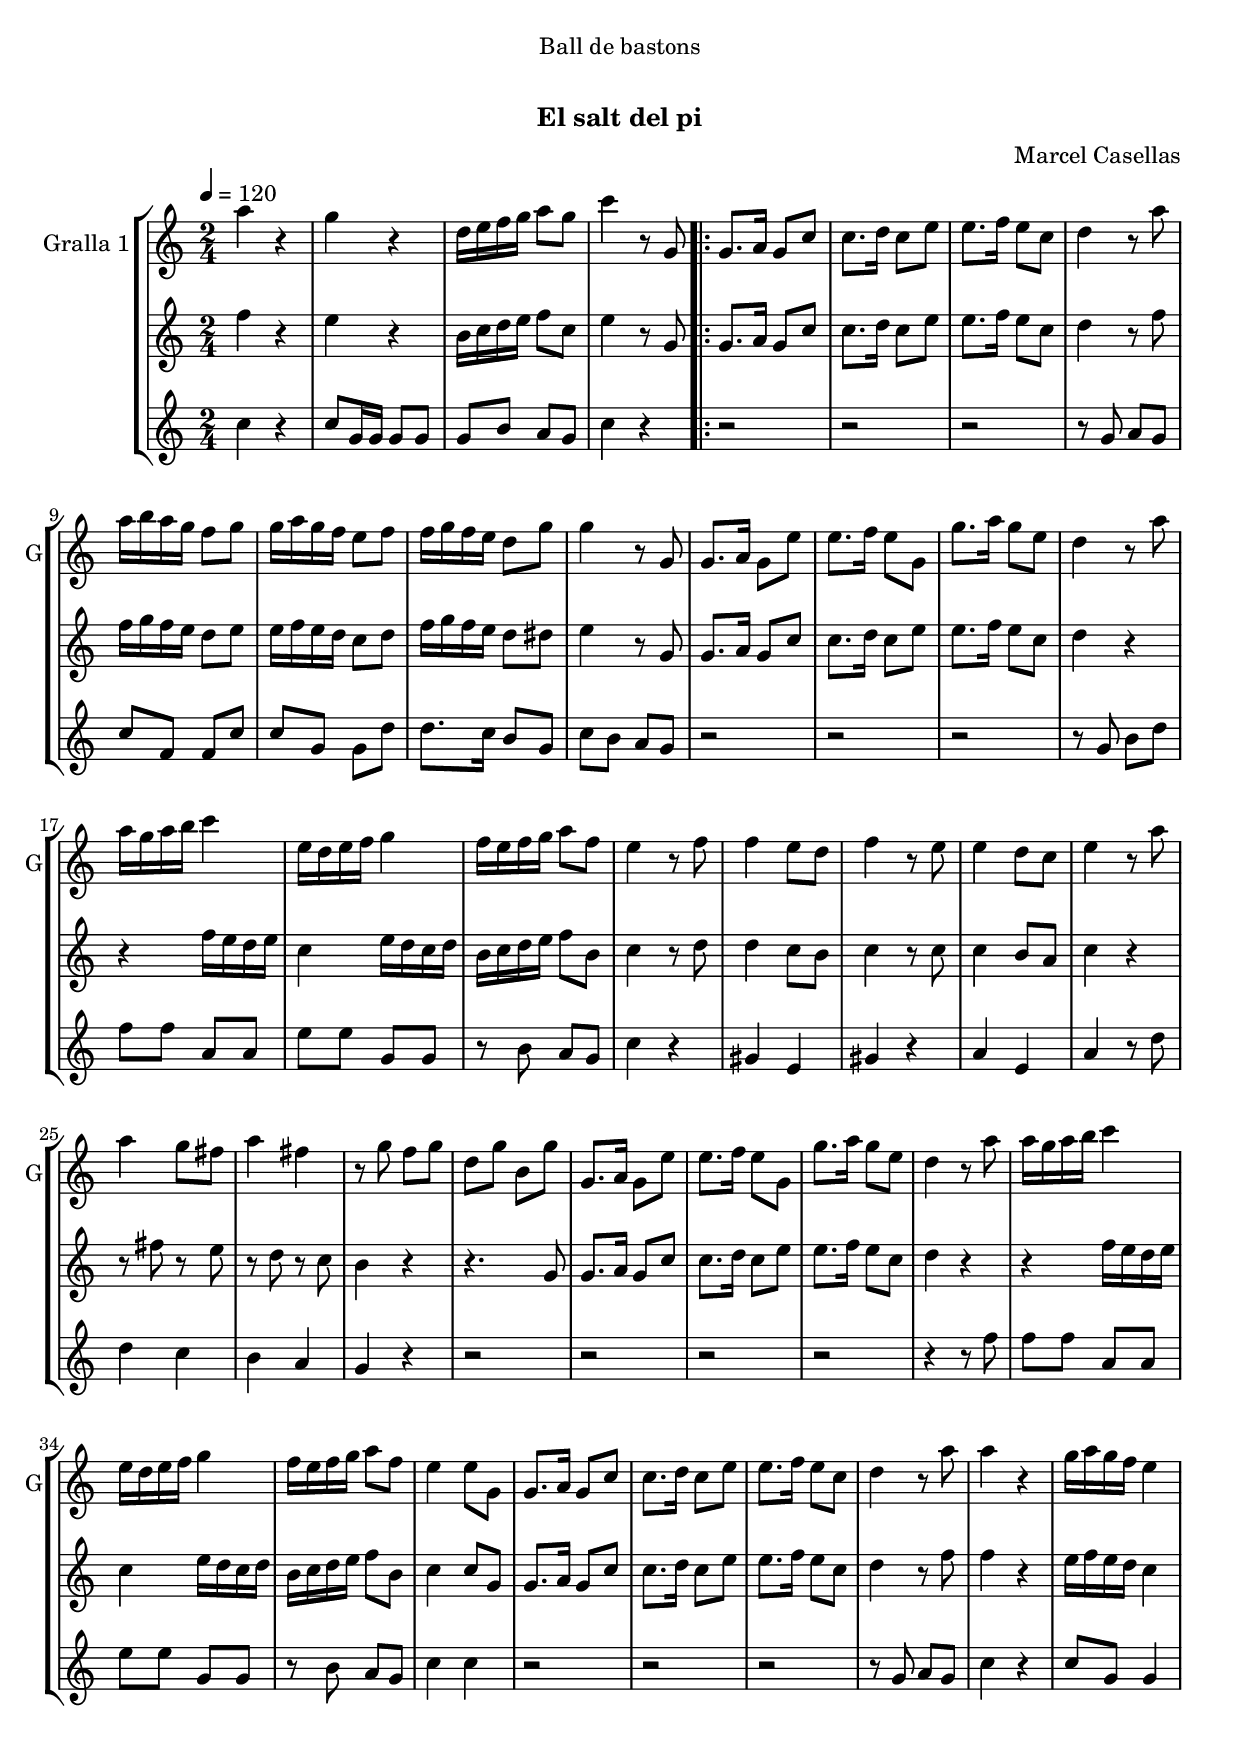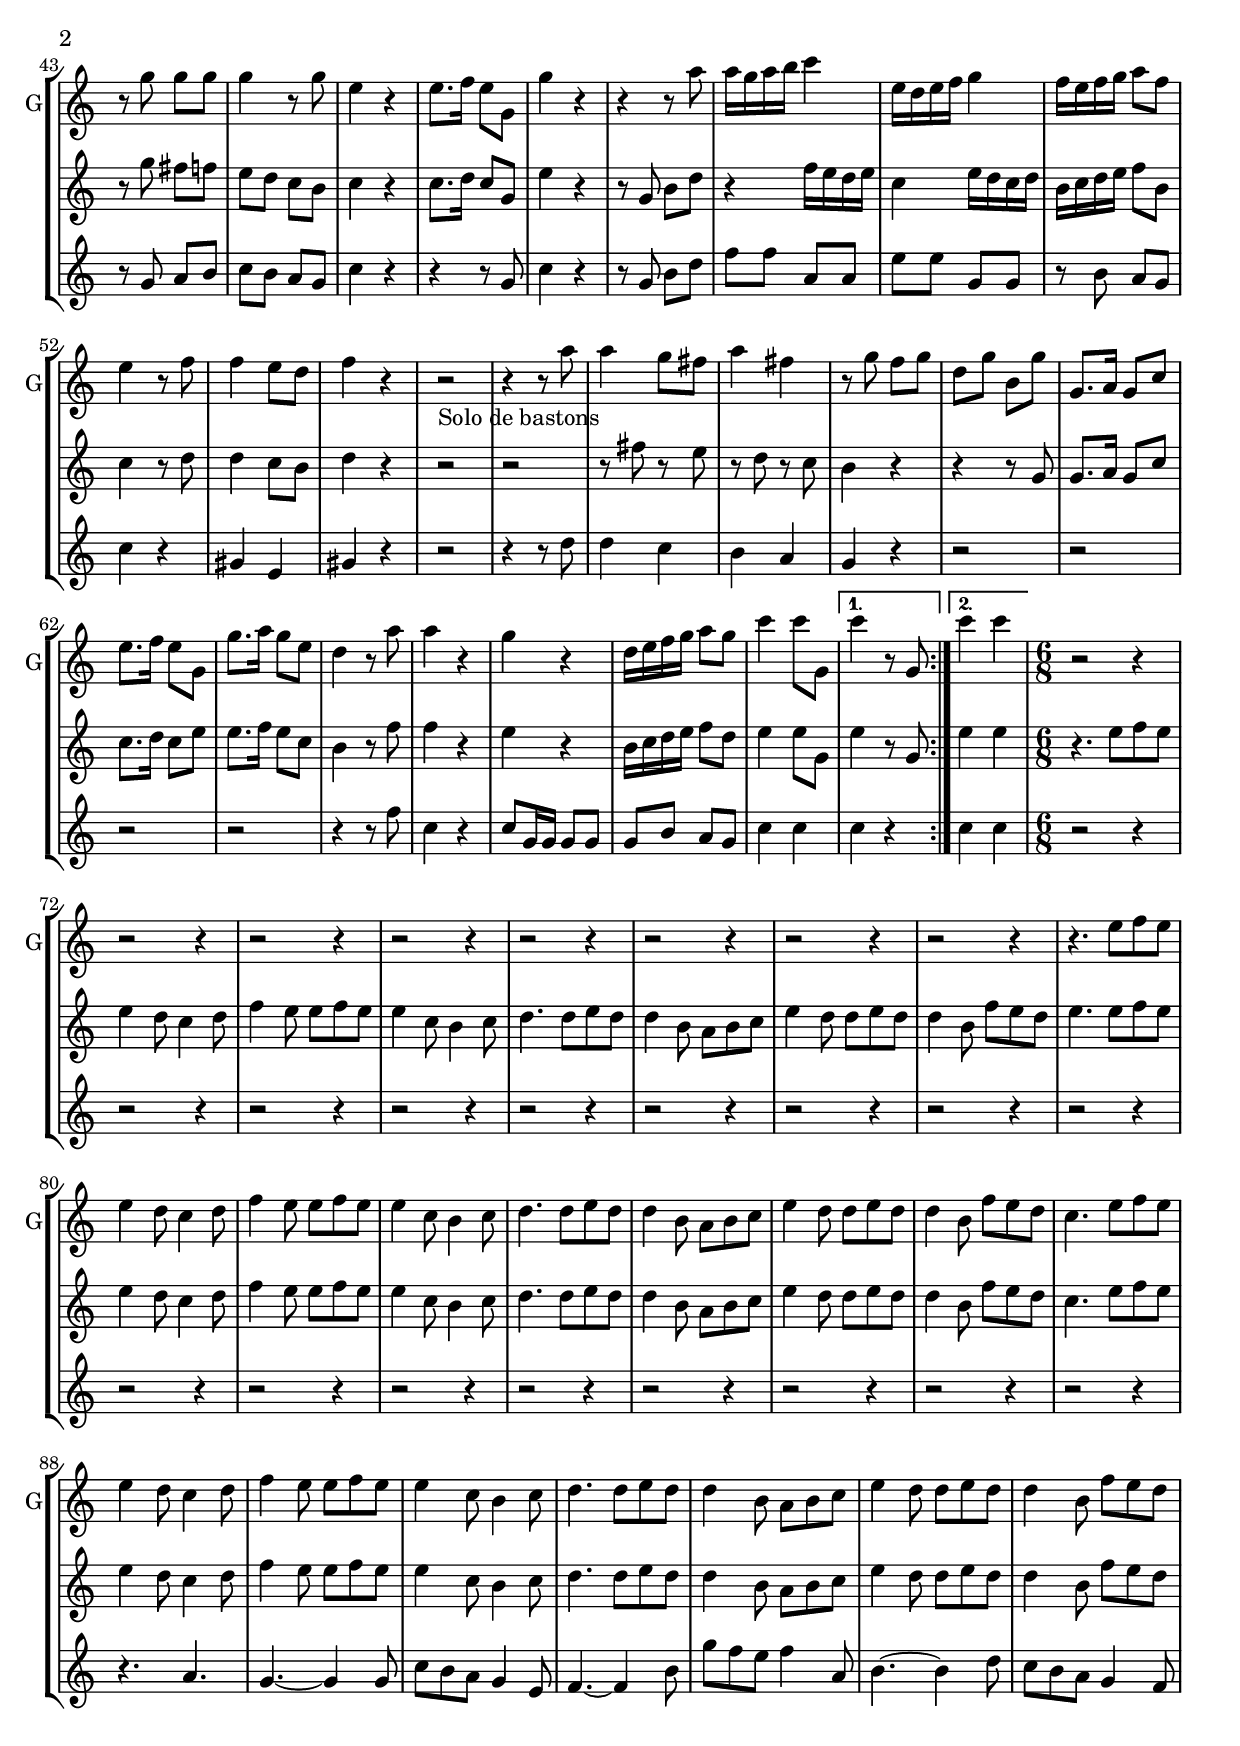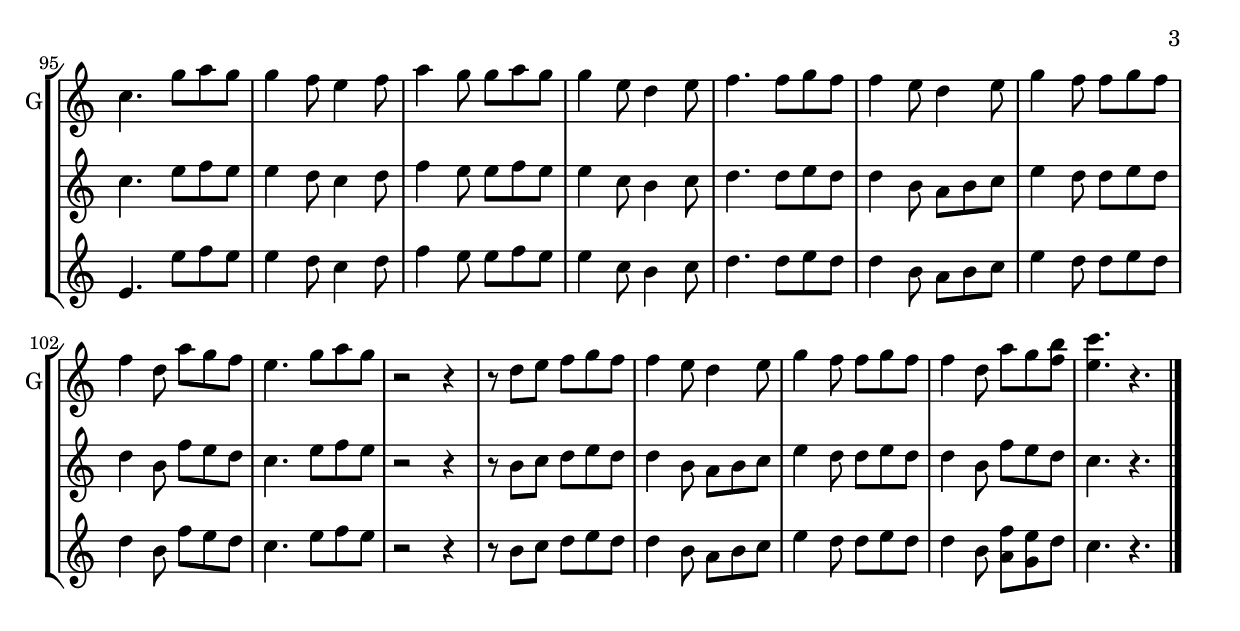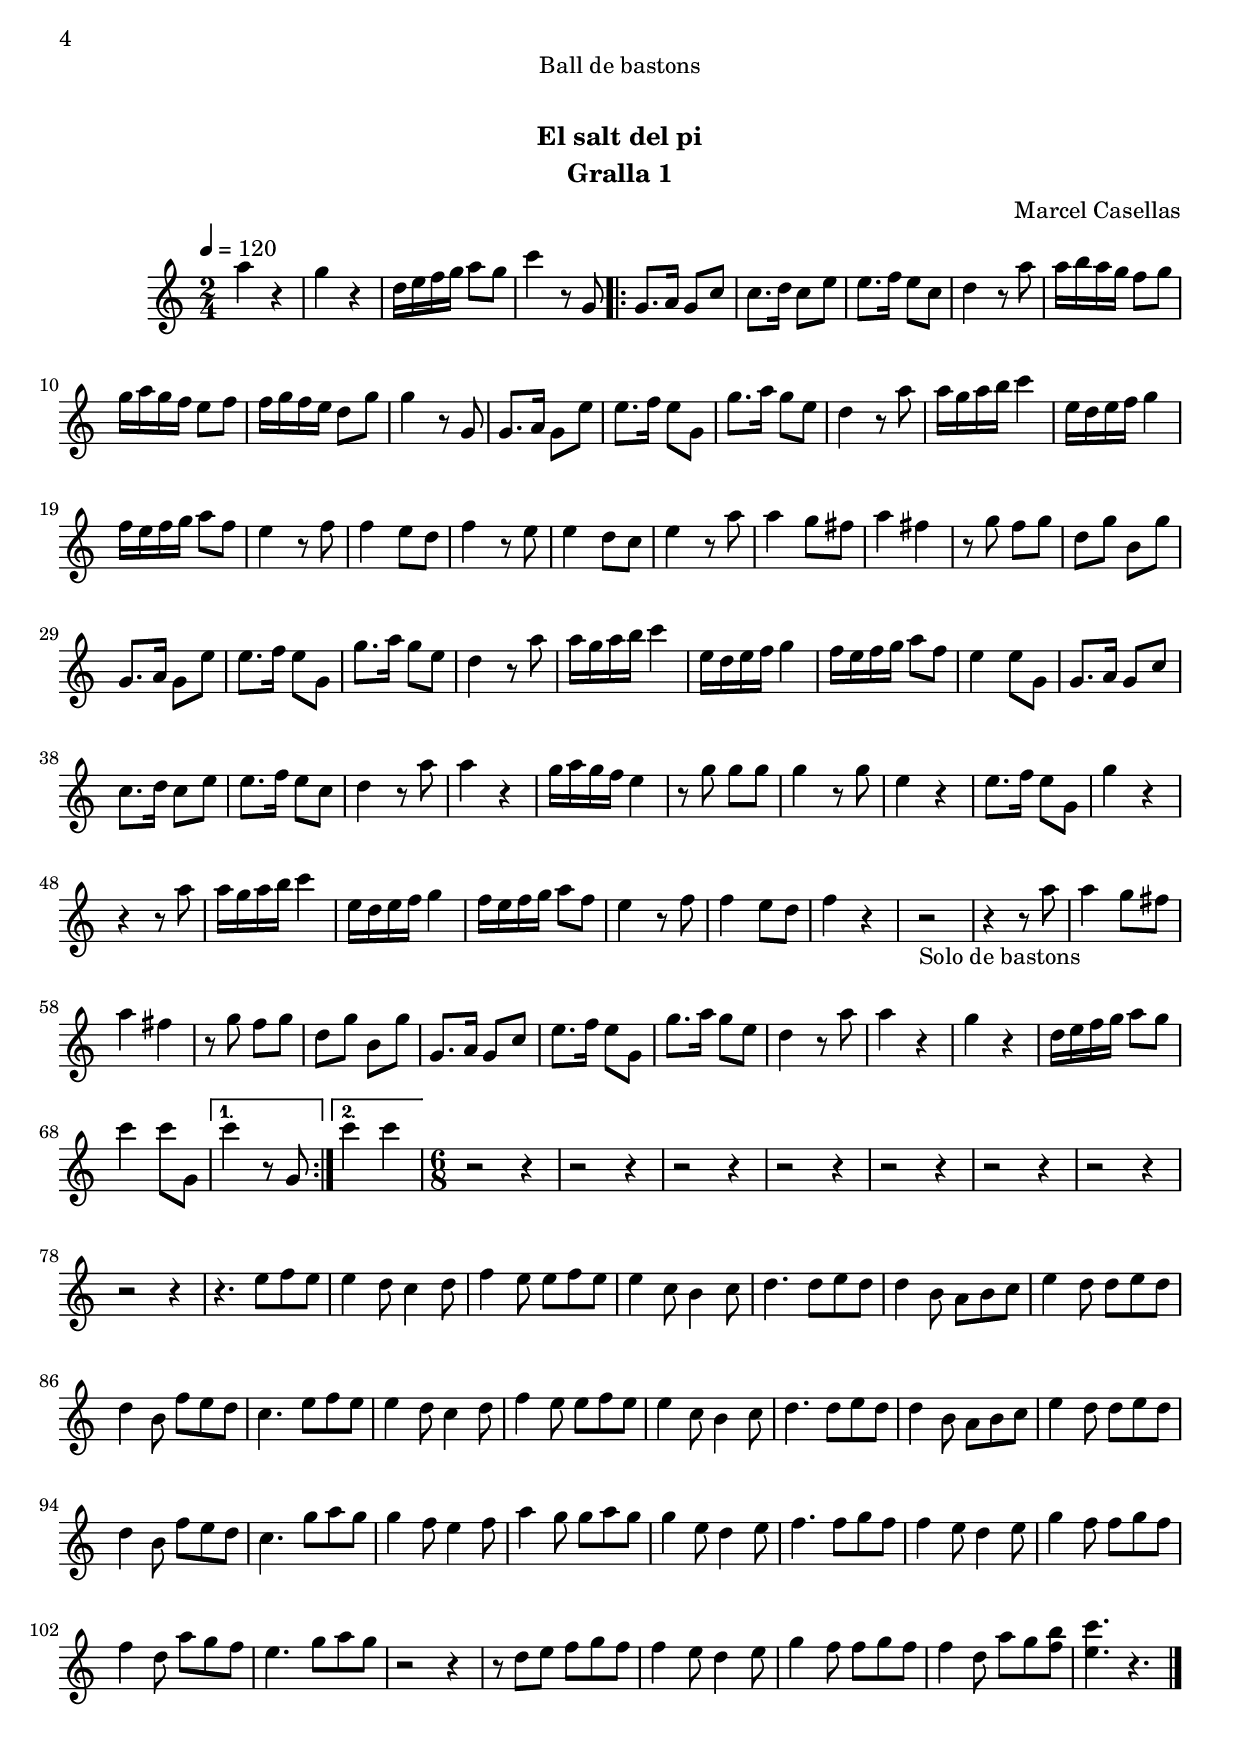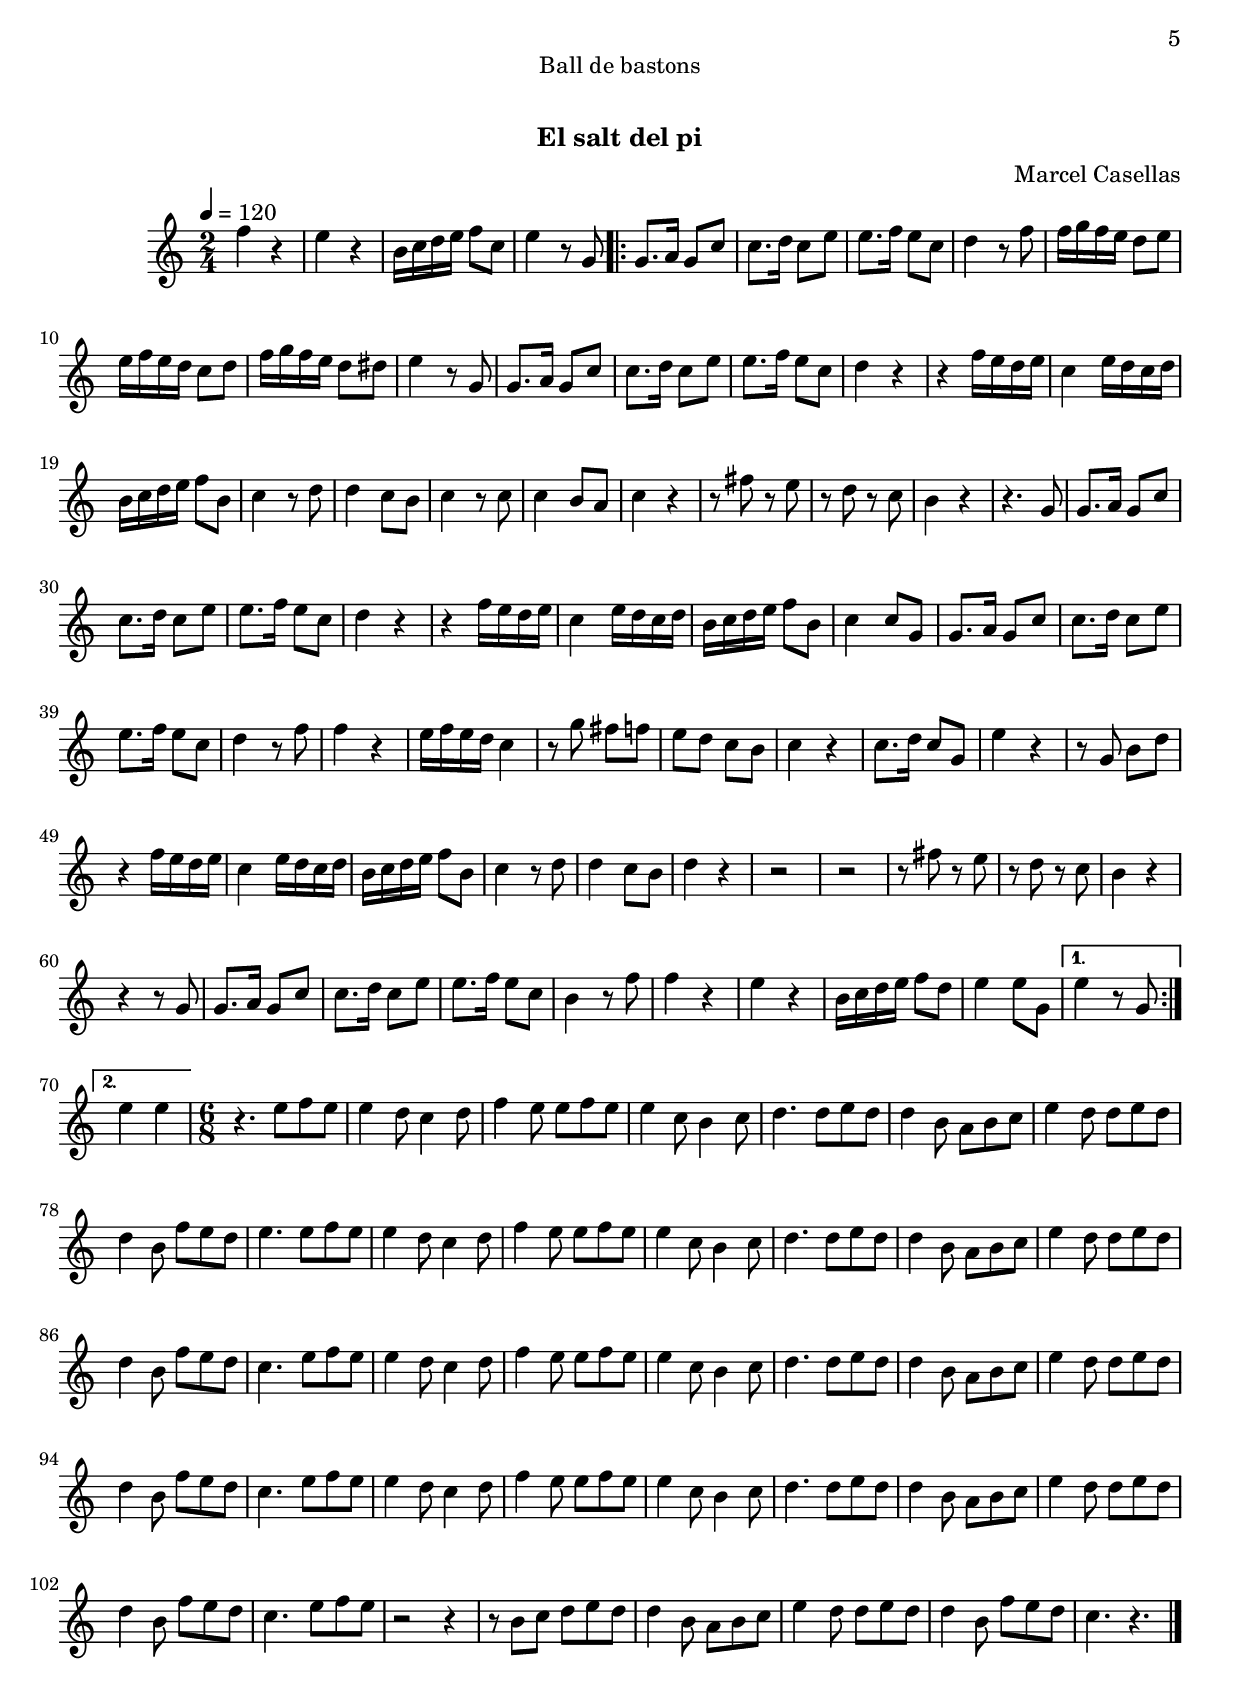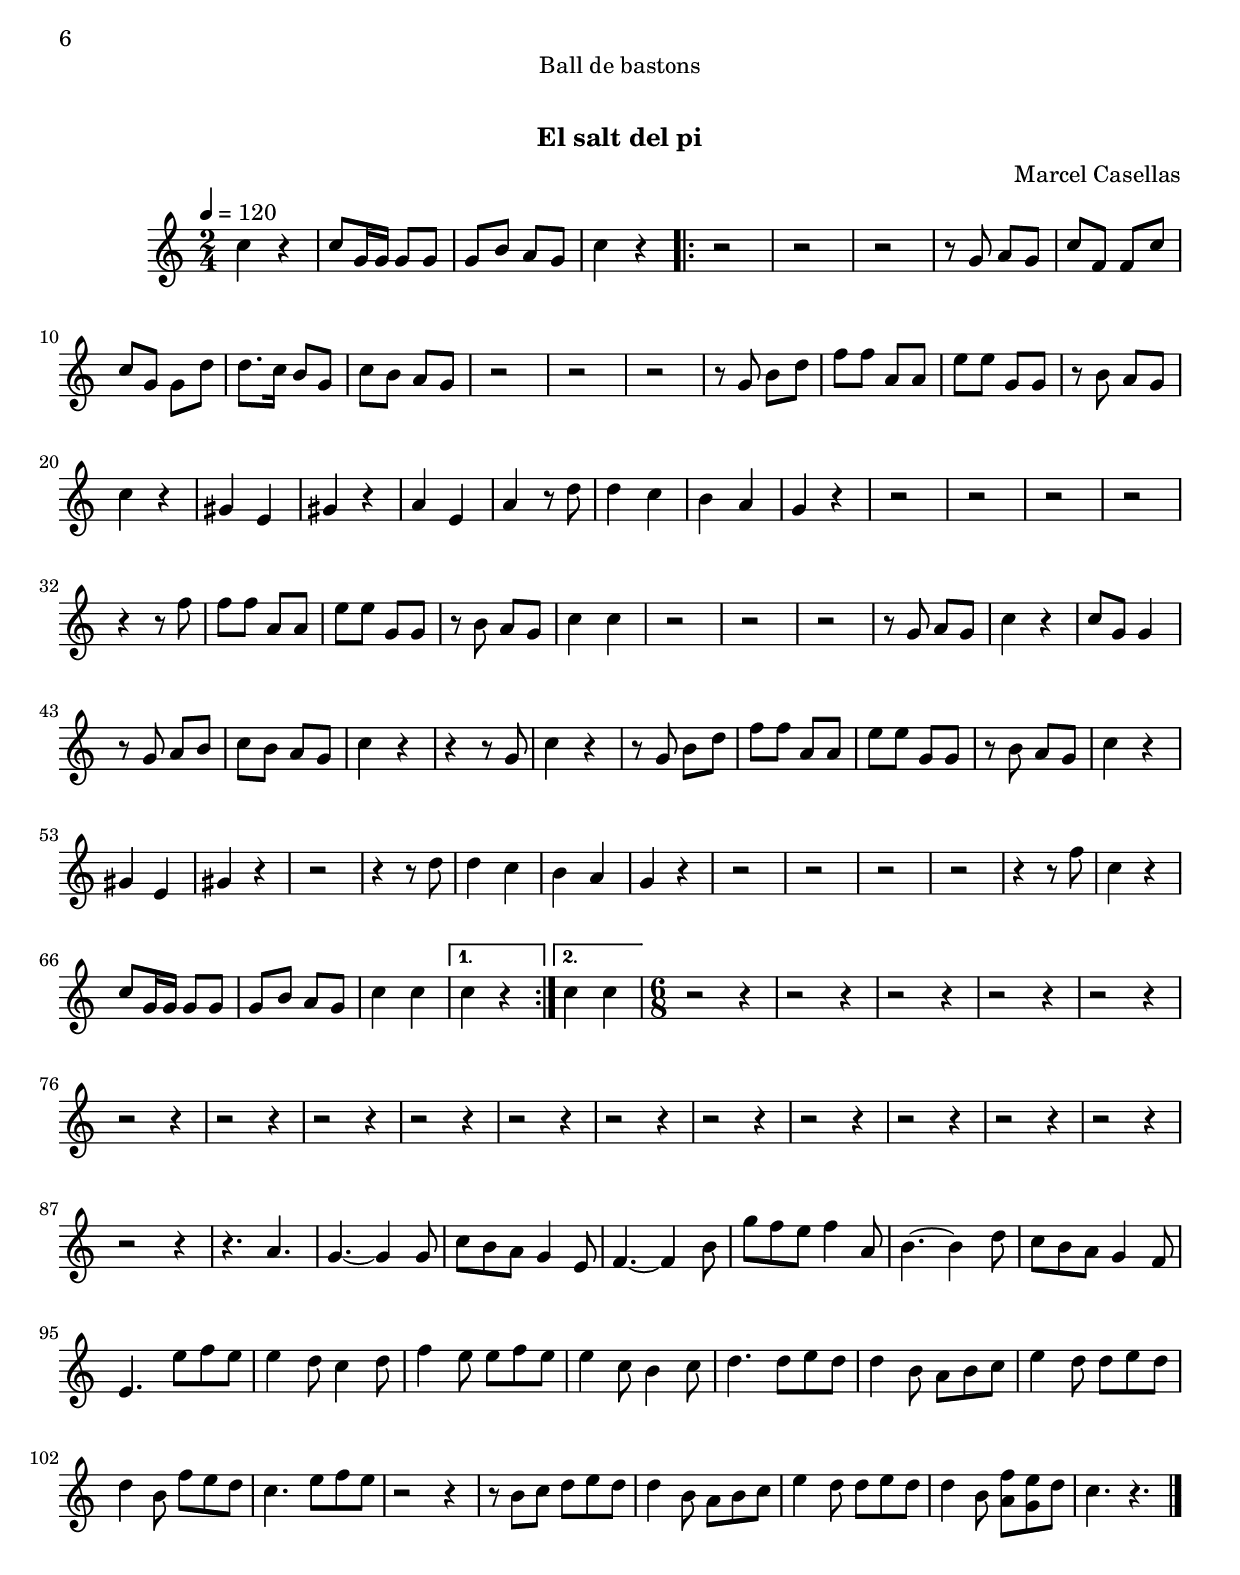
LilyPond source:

\version "2.22.1"

\header {
  dedication="Ball de bastons"
  title="          "
  subtitle="El salt del pi"
  subsubtitle=""
  poet=""
  meter=""
  piece=""
  composer=""
  arranger="Marcel Casellas"
  opus=""
  instrument=""
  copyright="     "
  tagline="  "
}

liniaroAa =
\relative a''
{
  \tempo 4=120
  \clef treble
  \key c \major
  \time 2/4
  a4 r  |
  g4 r  |
  d16 e f g a8 g  |
  c4 r8 g,  |
  %05
  \repeat volta 2 { g8. a16 g8 c  |
  c8. d16 c8 e  |
  e8. f16 e8 c  |
  d4 r8 a'  |
  a16 b a g f8 g  |
  %10
  g16 a g f e8 f  |
  f16 g f e d8 g  |
  g4 r8 g,  |
  g8. a16 g8 e'  |
  e8. f16 e8 g,  |
  %15
  g'8. a16 g8 e  |
  d4 r8 a'  |
  a16 g a b c4  |
  e,16 d e f g4  |
  f16 e f g a8 f  |
  %20
  e4 r8 f  |
  f4 e8 d  |
  f4 r8 e  |
  e4 d8 c  |
  e4 r8 a  |
  %25
  a4 g8 fis  |
  a4 fis  |
  r8 g f g  |
  d8 g b, g'  |
  g,8. a16 g8 e'  |
  %30
  e8. f16 e8 g,  |
  g'8. a16 g8 e  |
  d4 r8 a'  |
  a16 g a b c4  |
  e,16 d e f g4  |
  %35
  f16 e f g a8 f  |
  e4 e8 g,  |
  g8. a16 g8 c  |
  c8. d16 c8 e  |
  e8. f16 e8 c  |
  %40
  d4 r8 a'  |
  a4 r  |
  g16 a g f e4  |
  r8 g g g  |
  g4 r8 g  |
  %45
  e4 r  |
  e8. f16 e8 g,  |
  g'4 r  |
  r4 r8 a  |
  a16 g a b c4  |
  %50
  e,16 d e f g4  |
  f16 e f g a8 f  |
  e4 r8 f  |
  f4 e8 d  |
  f4 r  |
  %55
  r2 _"Solo de bastons"  |
  r4 r8 a  |
  a4 g8 fis  |
  a4 fis  |
  r8 g f g  |
  %60
  d8 g b, g'  |
  g,8. a16 g8 c  |
  e8. f16 e8 g,  |
  g'8. a16 g8 e  |
  d4 r8 a'  |
  %65
  a4 r  |
  g4 r  |
  d16 e f g a8 g  |
  c4 c8 g, }
  \alternative { { c'4 r8 g, }
  %70
  { c'4 c } }
  \time 6/8   r2 r4  |
  r2 r4  |
  r2 r4  |
  r2 r4  |
  %75
  r2 r4  |
  r2 r4  |
  r2 r4  |
  r2 r4  |
  r4. e,8 f e  |
  %80
  e4 d8 c4 d8  |
  f4 e8 e f e  |
  e4 c8 b4 c8  |
  d4. d8 e d  |
  d4 b8 a b c  |
  %85
  e4 d8 d e d  |
  d4 b8 f' e d  |
  c4. e8 f e  |
  e4 d8 c4 d8  |
  f4 e8 e f e  |
  %90
  e4 c8 b4 c8  |
  d4. d8 e d  |
  d4 b8 a b c  |
  e4 d8 d e d  |
  d4 b8 f' e d  |
  %95
  c4. g'8 a g  |
  g4 f8 e4 f8  |
  a4 g8 g a g  |
  g4 e8 d4 e8  |
  f4. f8 g f  |
  %100
  f4 e8 d4 e8  |
  g4 f8 f g f  |
  f4 d8 a' g f  |
  e4. g8 a g  |
  r2 r4   |
  %105
  r8 d e f g f  |
  f4 e8 d4 e8  |
  g4 f8 f g f  |
  f4 d8 a' g <f b>  |
  <e c'>4. r  \bar "|."
}

liniaroAb =
\relative f''
{
  \tempo 4=120
  \clef treble
  \key c \major
  \time 2/4
  f4 r  |
  e4 r  |
  b16 c d e f8 c  |
  e4 r8 g,  |
  %05
  \repeat volta 2 { g8. a16 g8 c  |
  c8. d16 c8 e  |
  e8. f16 e8 c  |
  d4 r8 f  |
  f16 g f e d8 e  |
  %10
  e16 f e d c8 d  |
  f16 g f e d8 dis  |
  e4 r8 g,  |
  g8. a16 g8 c  |
  c8. d16 c8 e  |
  %15
  e8. f16 e8 c  |
  d4 r  |
  r4 f16 e d e  |
  c4 e16 d c d  |
  b16 c d e f8 b,  |
  %20
  c4 r8 d  |
  d4 c8 b  |
  c4 r8 c  |
  c4 b8 a  |
  c4 r  |
  %25
  r8 fis r e  |
  r8 d r c  |
  b4 r  |
  r4. g8  |
  g8. a16 g8 c  |
  %30
  c8. d16 c8 e  |
  e8. f16 e8 c  |
  d4 r  |
  r4 f16 e d e  |
  c4 e16 d c d  |
  %35
  b16 c d e f8 b,  |
  c4 c8 g  |
  g8. a16 g8 c  |
  c8. d16 c8 e  |
  e8. f16 e8 c  |
  %40
  d4 r8 f  |
  f4 r  |
  e16 f e d c4  |
  r8 g' fis f  |
  e8 d c b  |
  %45
  c4 r  |
  c8. d16 c8 g  |
  e'4 r  |
  r8 g, b d  |
  r4 f16 e d e  |
  %50
  c4 e16 d c d  |
  b16 c d e f8 b,  |
  c4 r8 d  |
  d4 c8 b  |
  d4 r  |
  %55
  r2  |
  r2  |
  r8 fis r e  |
  r8 d r c  |
  b4 r  |
  %60
  r4 r8 g  |
  g8. a16 g8 c  |
  c8. d16 c8 e  |
  e8. f16 e8 c  |
  b4 r8 f'  |
  %65
  f4 r  |
  e4 r  |
  b16 c d e f8 d  |
  e4 e8 g, }
  \alternative { { e'4 r8 g, }
  %70
  { e'4 e } }
  \time 6/8   r4. e8 f e  |
  e4 d8 c4 d8  |
  f4 e8 e f e  |
  e4 c8 b4 c8  |
  %75
  d4. d8 e d  |
  d4 b8 a b c  |
  e4 d8 d e d  |
  d4 b8 f' e d  |
  e4. e8 f e  |
  %80
  e4 d8 c4 d8  |
  f4 e8 e f e  |
  e4 c8 b4 c8  |
  d4. d8 e d  |
  d4 b8 a b c  |
  %85
  e4 d8 d e d  |
  d4 b8 f' e d  |
  c4. e8 f e  |
  e4 d8 c4 d8  |
  f4 e8 e f e  |
  %90
  e4 c8 b4 c8  |
  d4. d8 e d  |
  d4 b8 a b c  |
  e4 d8 d e d  |
  d4 b8 f' e d  |
  %95
  c4. e8 f e  |
  e4 d8 c4 d8  |
  f4 e8 e f e  |
  e4 c8 b4 c8  |
  d4. d8 e d  |
  %100
  d4 b8 a b c  |
  e4 d8 d e d  |
  d4 b8 f' e d  |
  c4. e8 f e  |
  r2 r4  |
  %105
  r8 b c d e d  |
  d4 b8 a b c  |
  e4 d8 d e d  |
  d4 b8 f' e d  |
  c4. r  \bar "|."
}

liniaroAc =
\relative c''
{
  \tempo 4=120
  \clef treble
  \key c \major
  \time 2/4
  c4 r  |
  c8 g16 g g8 g  |
  g8 b a g  |
  c4 r  |
  %05
  \repeat volta 2 { r2  |
  r2  |
  r2  |
  r8 g a g  |
  c8 f, f c'  |
  %10
  c8 g g d'  |
  d8. c16 b8 g  |
  c8 b a g  |
  r2  |
  r2  |
  %15
  r2  |
  r8 g b d  |
  f8 f a, a  |
  e'8 e g, g  |
  r8 b a g  |
  %20
  c4 r  |
  gis4 e  |
  gis4 r  |
  a4 e  |
  a4 r8 d  |
  %25
  d4 c  |
  b4 a  |
  g4 r  |
  r2  |
  r2  |
  %30
  r2  |
  r2  |
  r4 r8 f'  |
  f8 f a, a  |
  e'8 e g, g  |
  %35
  r8 b a g  |
  c4 c  |
  r2  |
  r2  |
  r2  |
  %40
  r8 g a g  |
  c4 r  |
  c8 g g4  |
  r8 g a b  |
  c8 b a g  |
  %45
  c4 r  |
  r4 r8 g  |
  c4 r  |
  r8 g b d  |
  f8 f a, a  |
  %50
  e'8 e g, g  |
  r8 b a g  |
  c4 r  |
  gis4 e  |
  gis4 r  |
  %55
  r2  |
  r4 r8 d'  |
  d4 c  |
  b4 a  |
  g4 r  |
  %60
  r2  |
  r2  |
  r2  |
  r2  |
  r4 r8 f'  |
  %65
  c4 r  |
  c8 g16 g g8 g  |
  g8 b a g  |
  c4 c }
  \alternative { { c4 r }
  %70
  { c4 c } }
  \time 6/8   r2 r4  |
  r2 r4  |
  r2 r4  |
  r2 r4  |
  %75
  r2 r4  |
  r2 r4  |
  r2 r4  |
  r2 r4  |
  r2 r4  |
  %80
  r2 r4  |
  r2 r4  |
  r2 r4  |
  r2 r4  |
  r2 r4  |
  %85
  r2 r4  |
  r2 r4  |
  r2 r4  |
  r4. a  |
  g4. ~ g4 g8  |
  %90
  c8 b a g4 e8  |
  f4. ~ f4 b8  |
  g'8 f e f4 a,8  |
  b4. ~ b4 d8  |
  c8 b a g4 f8  |
  %95
  e4. e'8 f e  |
  e4 d8 c4 d8  |
  f4 e8 e f e  |
  e4 c8 b4 c8  |
  d4. d8 e d  |
  %100
  d4 b8 a b c  |
  e4 d8 d e d  |
  d4 b8 f' e d  |
  c4. e8 f e  |
  r2 r4  |
  %105
  r8 b c d e d  |
  d4 b8 a b c  |
  e4 d8 d e d  |
  d4 b8 <a f'> <g e'> d'  |
  c4. r  \bar "|."
}

\bookpart {
  \score {
    \new StaffGroup {
      \override Score.RehearsalMark #'self-alignment-X = #LEFT
      <<
        \new Staff \with {instrumentName = #"Gralla 1" shortInstrumentName = #"G"} \liniaroAa
        \new Staff \with {instrumentName = #"" shortInstrumentName = #" "} \liniaroAb
        \new Staff \with {instrumentName = #"" shortInstrumentName = #" "} \liniaroAc
      >>
    }
    \layout {}
  }
  \score { \unfoldRepeats
    \new StaffGroup {
      \override Score.RehearsalMark #'self-alignment-X = #LEFT
      <<
        \new Staff \with {instrumentName = #"Gralla 1" shortInstrumentName = #"G"} \liniaroAa
        \new Staff \with {instrumentName = #"" shortInstrumentName = #" "} \liniaroAb
        \new Staff \with {instrumentName = #"" shortInstrumentName = #" "} \liniaroAc
      >>
    }
    \midi {}
  }
}

\bookpart {
  \header {instrument="Gralla 1"}
  \score {
    \new StaffGroup {
      \override Score.RehearsalMark #'self-alignment-X = #LEFT
      <<
        \new Staff \liniaroAa
      >>
    }
    \layout {}
  }
  \score { \unfoldRepeats
    \new StaffGroup {
      \override Score.RehearsalMark #'self-alignment-X = #LEFT
      <<
        \new Staff \liniaroAa
      >>
    }
    \midi {}
  }
}

\bookpart {
  \header {instrument=""}
  \score {
    \new StaffGroup {
      \override Score.RehearsalMark #'self-alignment-X = #LEFT
      <<
        \new Staff \liniaroAb
      >>
    }
    \layout {}
  }
  \score { \unfoldRepeats
    \new StaffGroup {
      \override Score.RehearsalMark #'self-alignment-X = #LEFT
      <<
        \new Staff \liniaroAb
      >>
    }
    \midi {}
  }
}

\bookpart {
  \header {instrument=""}
  \score {
    \new StaffGroup {
      \override Score.RehearsalMark #'self-alignment-X = #LEFT
      <<
        \new Staff \liniaroAc
      >>
    }
    \layout {}
  }
  \score { \unfoldRepeats
    \new StaffGroup {
      \override Score.RehearsalMark #'self-alignment-X = #LEFT
      <<
        \new Staff \liniaroAc
      >>
    }
    \midi {}
  }
}

